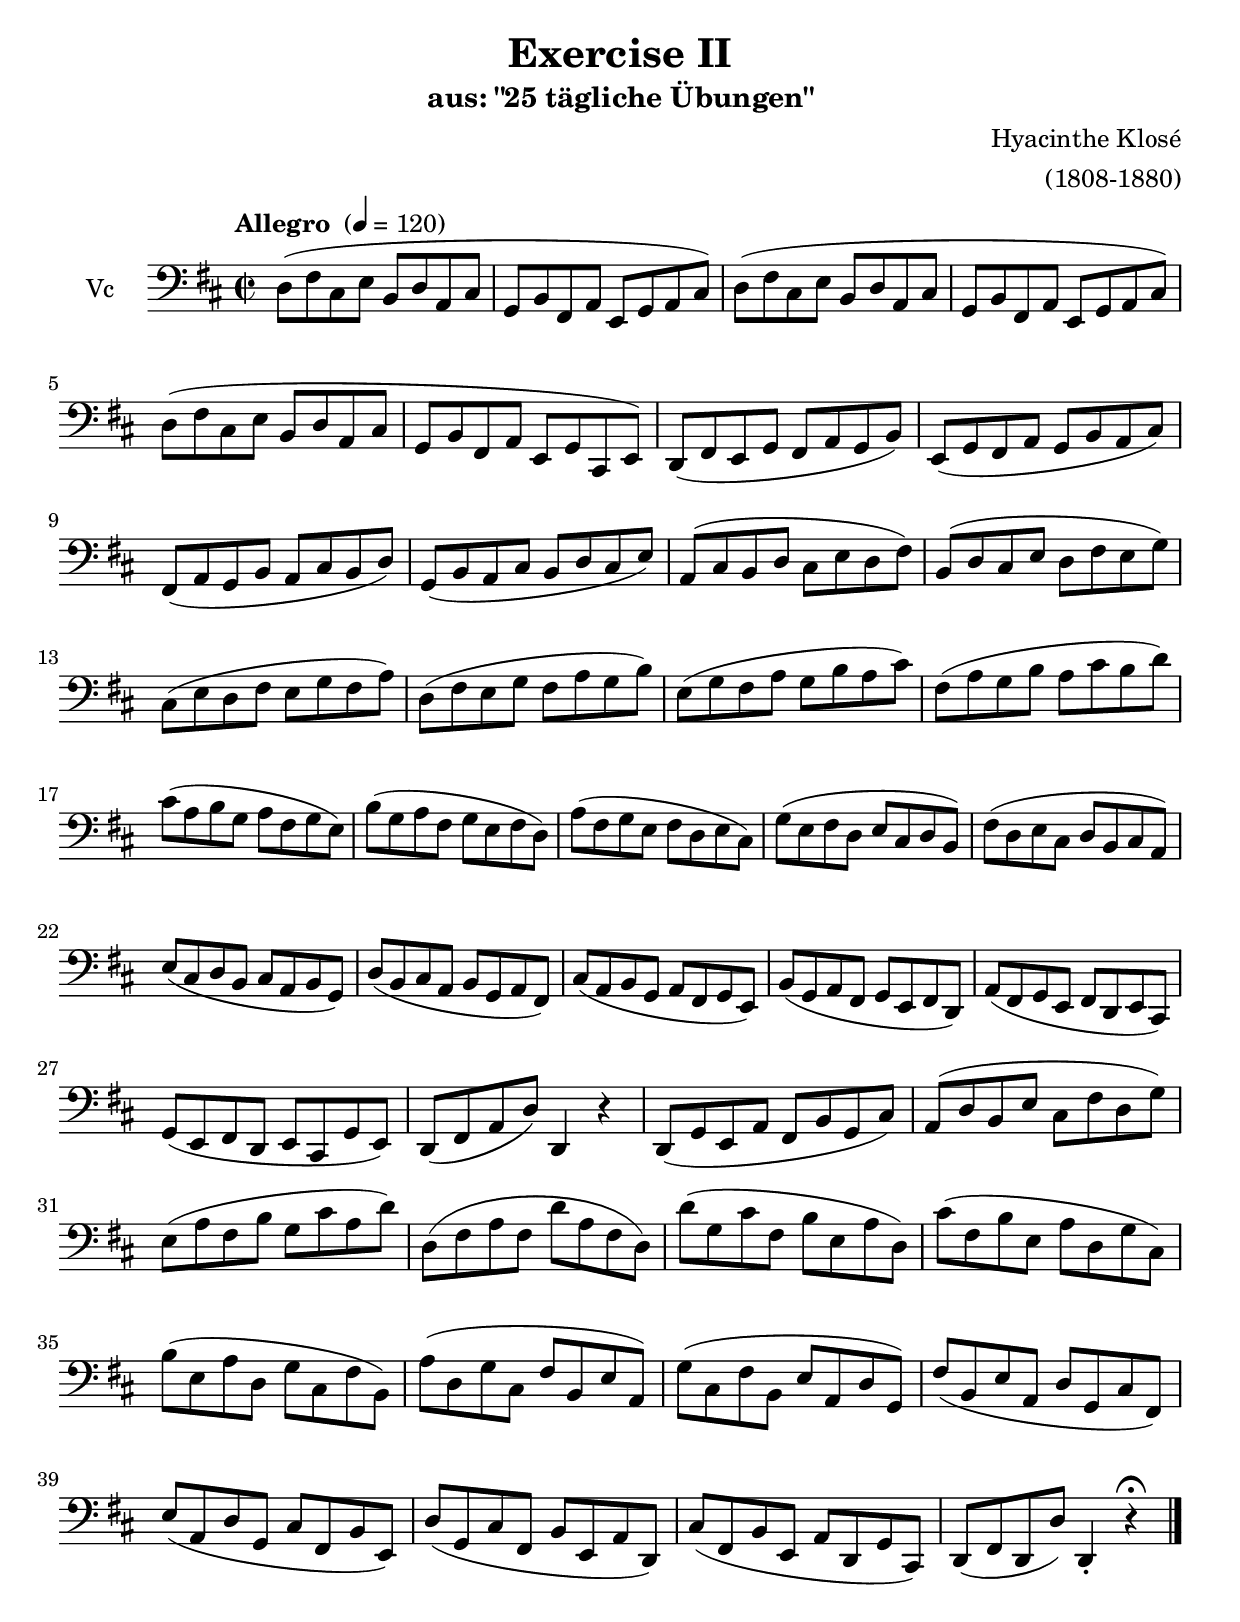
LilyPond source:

\version "2.12.3"
\include "deutsch.ly"

#(set-global-staff-size 22)

\header {
  title = "Exercise II"
  subtitle = "aus: \"25 tägliche Übungen\""
  composer = "Hyacinthe Klosé"
  arranger = "(1808-1880)"
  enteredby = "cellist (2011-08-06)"
}

voiceconsts = {
 \key c \major
 \time 2/2
 \clef "bass"
% \clef "treble"
% \numericTimeSignature
 \compressFullBarRests
 \tempo "Allegro " 4=120
}

%minstr = "harpsichord"
%minstr = "clarinet"
%minstr = "accordion"
minstr = "bassoon"

bmf = \markup { \bold \italic "[" \dynamic mf "]" }
bp  = \markup { \bold \italic "[" \dynamic p "]" }

va = \relative c'' {
  \voiceconsts

  c8( e h d a c g h
  f a e g d f g h)
  c( e h d a c g h

  f a e g d f g h)
  c( e h d a c g h
  f a e g d f h, d)
  c( e d f e g f a)

  d,( f e g f a g h)
  e,( g f a g h a c)
  f,( a g h a c h d)
  g,( h a c h d c e)

  a,( c h d c e d f)
  h,( d c e d f e g)
  c,( e d f e g f a)
  d,( f e g f a g h)

  e,( g f a g h a c)
  h( g a f g e f d)
  a'( f g e f d e c)
  g'( e f d e c d h)

  f'( d e c d h c a)
  e'( c d h c a h g)
  d'( h c a h g a f)
  c'( a h g a f g e)

  h'( g a f g e f d)
  a'( f g e f d e c)
  g'( e f d e c d h)
  f'( d e c d h f' d)

  c( e g c) c,4 r
  c8( f d g e a f h)
  g( c a d h e c f)
  d( g e a f h g c)

  c,( e g e c' g e c)
  c'( f, h e, a d, g c,)
  h'( e, a d, g c, f h,)
  a'( d, g c, f h, e a,)

  g'( c, f h, e a, d g,)
  f'( h, e a, d g, c f,)
  e'( a, d g, c f, h e,)
  d'( g, c f, h e, a d,)

  c'( f, h e, a d, g c,)
  h'( e, a d, g c, f h,)
  c( e c c') c,4-. r\fermata \bar "|."
}


music = \new StaffGroup <<
      \new Staff {
	\set Staff.midiInstrument = \minstr
	\set Staff.instrumentName = #"Vc"
	\transpose c d,, { \va }
      }
>>

\book {
  \score {
    \music
    \layout {}
  }

  \score {
    \unfoldRepeats \music

    \midi {
      \context {
        \Score
        tempoWholesPerMinute = #(ly:make-moment 120 4)
      }
    }
  }
}
